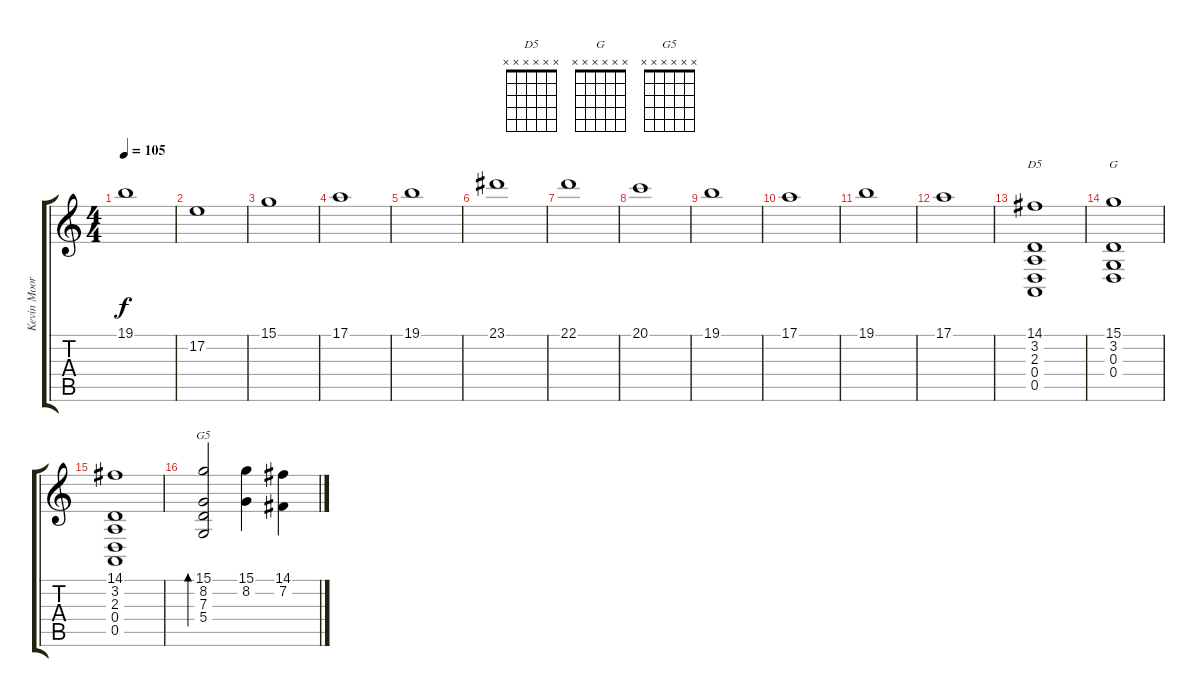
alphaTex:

\track ("Kevin Moore" "Kevin Moor") {instrument lead2sawtooth}
\staff {score tabs}
\tuning (E4 B3 G3 D3 A2 E2) {hide}
\chord ("D5" x x x x x x) {firstfret 0}
\chord ("G" x x x x x x) {firstfret 0}
\chord ("G5" x x x x x x) {firstfret 0}
\ts (4 4)
\tempo 105
\clef g2
\ks c
19.1.1{dy f} |
17.2.1 |
15.1.1 |
17.1.1 |
19.1.1 |
23.1.1 |
22.1.1 |
20.1.1 |
19.1.1 |
17.1.1 |
19.1.1 |
17.1.1 |
(14.1 3.2 2.3 0.4 0.5).1{ch "D5"} |
(15.1 3.2 0.3 0.4).1{ch "G"} |
(14.1 3.2 2.3 0.4 0.5).1 |
(15.1 8.2 7.3 5.4).2{bd 120 ch "G5"} (15.1 8.2).4 (14.1 7.2).4
